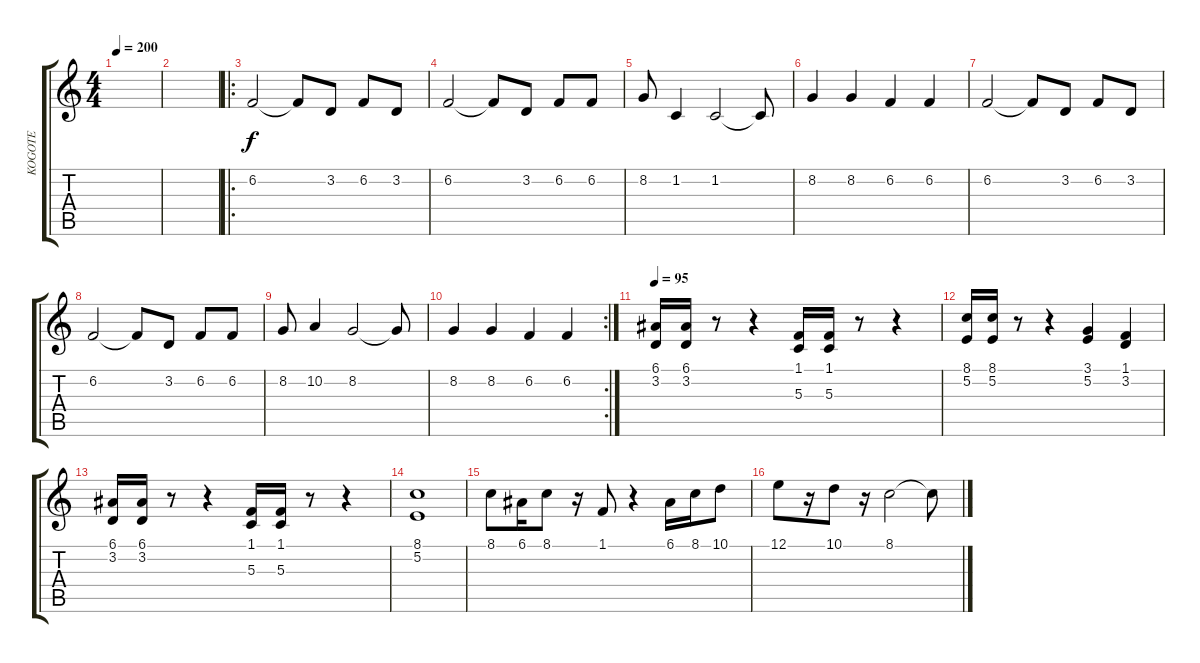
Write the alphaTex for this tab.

\track ("KOGOTE" "KOGOTE") {instrument brasssection}
\staff {score tabs}
\tuning (E4 B3 G3 D3 A2 E2) {hide}
\ts (4 4)
\tempo 200
\clef g2
\ks c
|
|
\ro
6.2.2 6.2{t}.8 3.2.8 6.2.8 3.2.8 |
6.2.2 6.2{t}.8 3.2.8 6.2.8 6.2.8 |
8.2.8 1.2.4 1.2.2 1.2{t}.8 |
8.2.4 8.2.4 6.2.4 6.2.4 |
6.2.2 6.2{t}.8 3.2.8 6.2.8 3.2.8 |
6.2.2 6.2{t}.8 3.2.8 6.2.8 6.2.8 |
8.2.8 10.2.4 8.2.2 8.2{t}.8 |
\rc 2
8.2.4 8.2.4 6.2.4 6.2.4 |
\tempo 95
(6.1 3.2).16 (6.1 3.2).16 r.8 r.4 (1.1 5.3).16 (1.1 5.3).16 r.8 r.4 |
(8.1 5.2).16 (8.1 5.2).16 r.8 r.4 (3.1 5.2).4 (1.1 3.2).4 |
(6.1 3.2).16 (6.1 3.2).16 r.8 r.4 (1.1 5.3).16 (1.1 5.3).16 r.8 r.4 |
(8.1 5.2).1 |
8.1.8 6.1.16 8.1.8 r.16 1.1.8 r.4 6.1.16 8.1.16 10.1.8 |
12.1.8 r.16 10.1.8 r.16 8.1.2 8.1{t}.8
